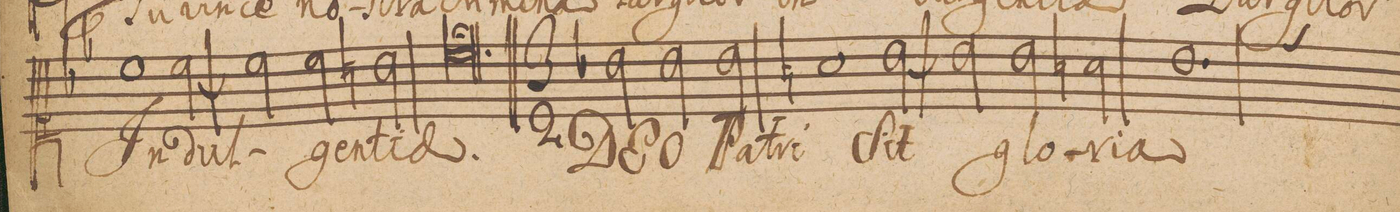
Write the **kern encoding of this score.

**kern	**text
*I"Canto	*
*clefC1	*
*k[e-b-]	*
*M3/2	*
1cc	In-
[<2cc\	-dul-
=63	=63
2cc\]	.
2cc\	-gen-
2bn\	-ti-
=64	=64
0.cc;	-ae.
=66||	=66||
*M3/2	*
2b-X\	DE-
2b-\	-O
2b-\	Pa-
=67	=67
1an	-tri
[<2b-\	Sit
=68	=68
2b-\]	.
2b-\	glo-
2an\	-ri-
=69	=69
1.b-	-a
*custos:dd	*
=70	=70
*-	*-
